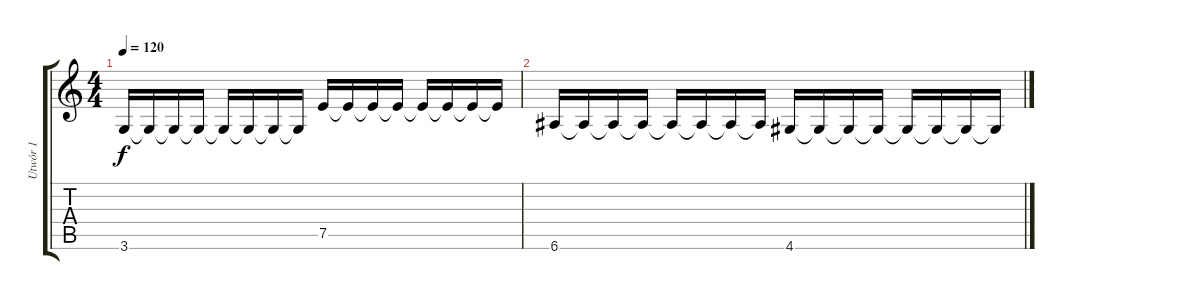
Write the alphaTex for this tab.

\track ("Utwór 1" "Utwór 1") {instrument distortionguitar}
\staff {score tabs}
\tuning (E4 B3 G3 D3 A2 E2) {hide}
\ts (4 4)
\tempo 120
\clef g2
\ks c
3.6.16{dy f instrument distortionguitar} 3.6{t}.16 3.6{t}.16 3.6{t}.16 3.6{t}.16 3.6{t}.16 3.6{t}.16 3.6{t}.16 7.5.16 7.5{t}.16 7.5{t}.16 7.5{t}.16 7.5{t}.16 7.5{t}.16 7.5{t}.16 7.5{t}.16 |
6.6.16 6.6{t}.16 6.6{t}.16 6.6{t}.16 6.6{t}.16 6.6{t}.16 6.6{t}.16 6.6{t}.16 4.6.16 4.6{t}.16 4.6{t}.16 4.6{t}.16 4.6{t}.16 4.6{t}.16 4.6{t}.16 4.6{t}.16
